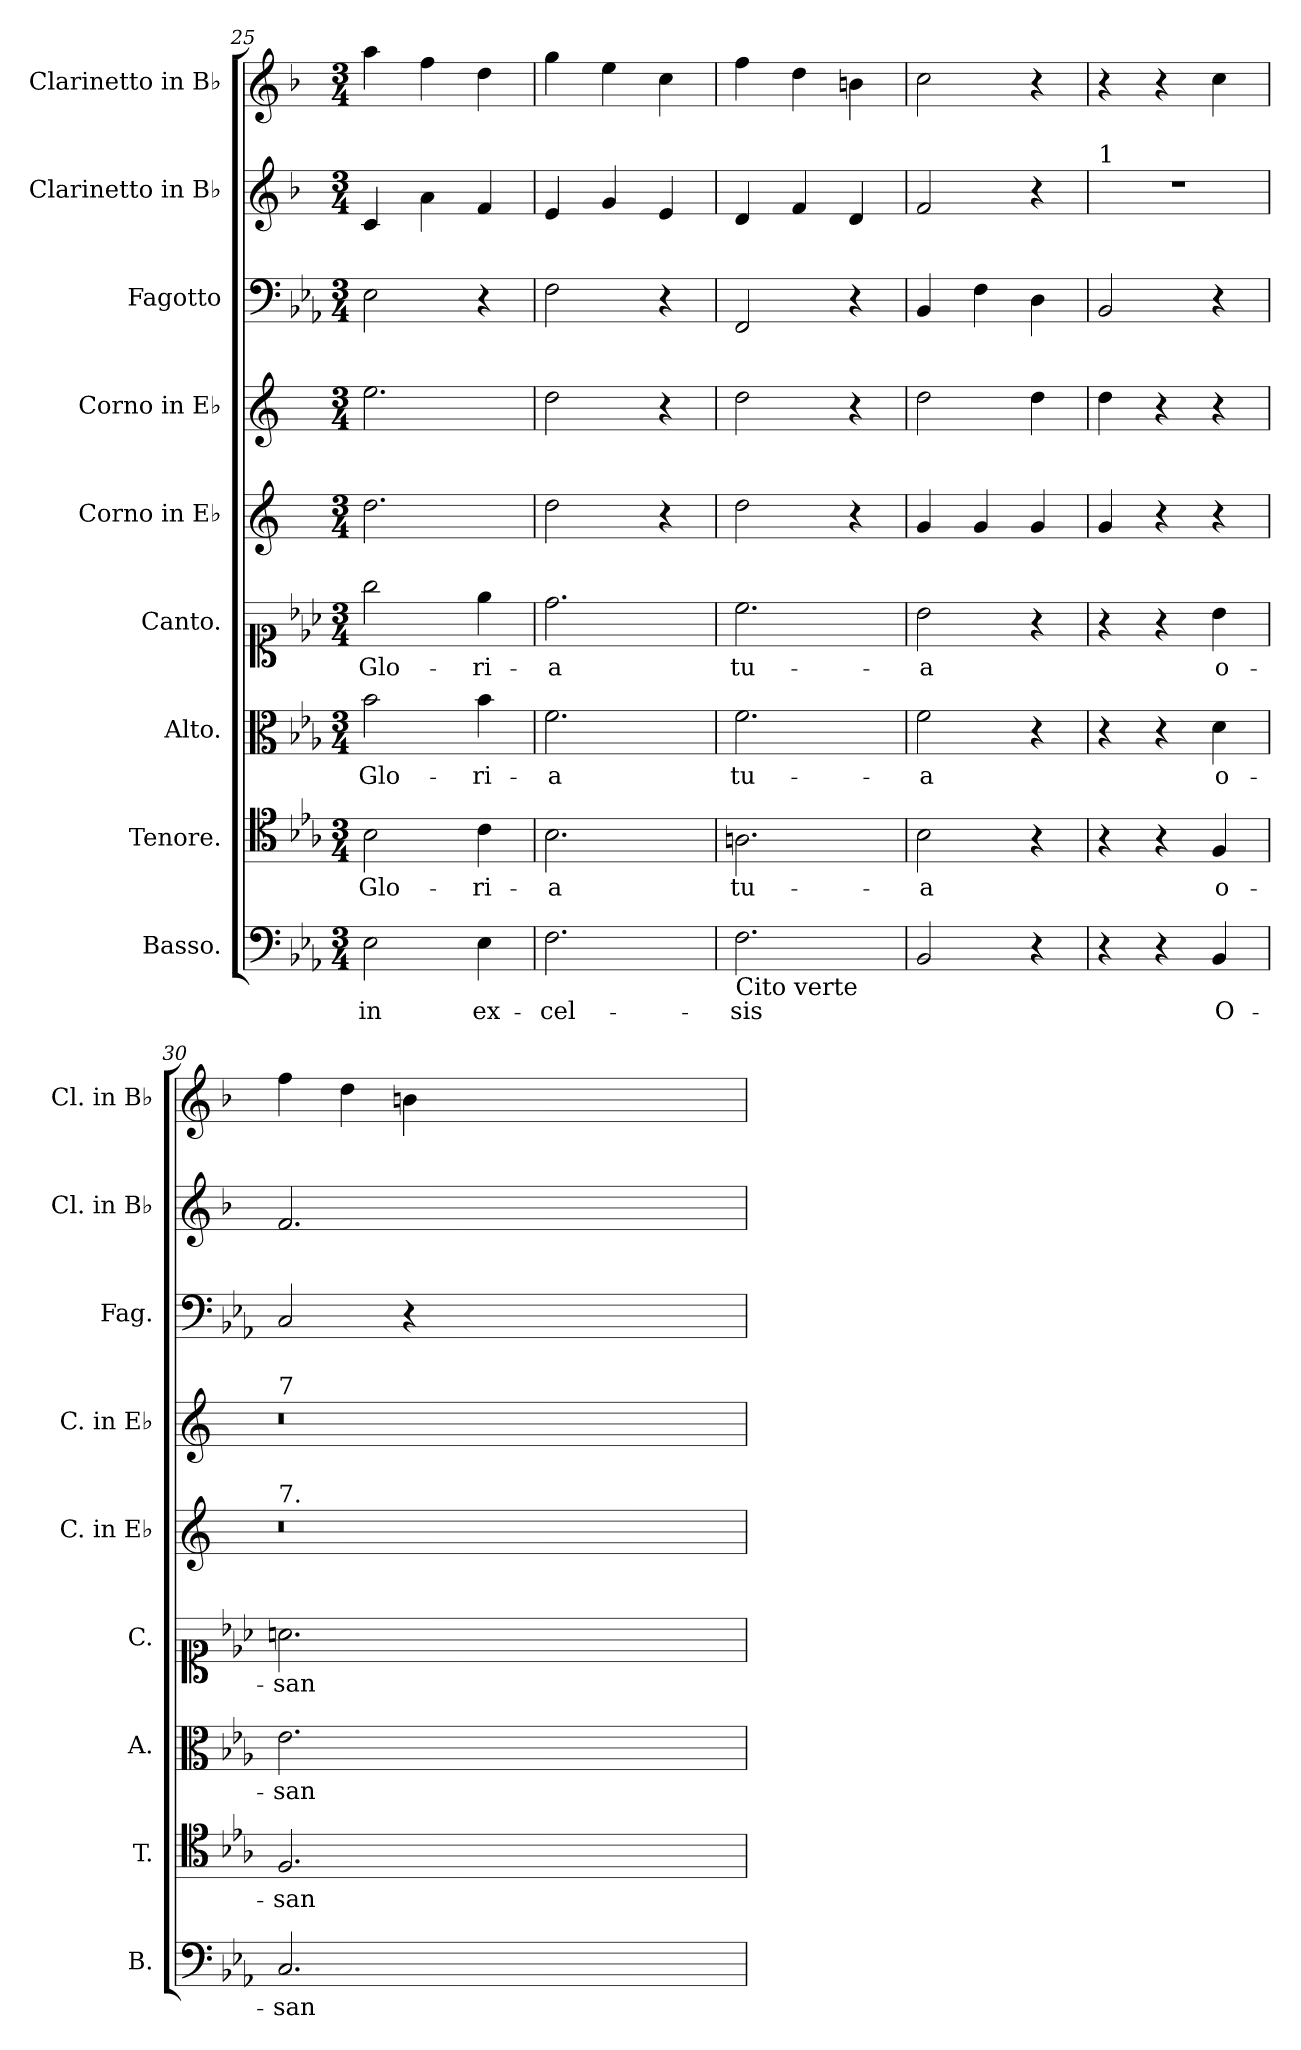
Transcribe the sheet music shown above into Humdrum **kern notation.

**kern	**text	**kern	**text	**kern	**text	**kern	**text	**kern	**kern	**kern	**kern	**kern
*part9	*part9	*part8	*part8	*part7	*part7	*part6	*part6	*part5	*part4	*part3	*part2	*part1
*staff9	*staff9	*staff8	*staff8	*staff7	*staff7	*staff6	*staff6	*staff5	*staff4	*staff3	*staff2	*staff1
*I"Basso.	*	*I"Tenore.	*	*I"Alto.	*	*I"Canto.	*	*I"Corno in E♭	*I"Corno in E♭	*I"Fagotto	*I"Clarinetto in B♭	*I"Clarinetto in B♭
*I'B.	*	*I'T.	*	*I'A.	*	*I'C.	*	*I'C. in E♭	*I'C. in E♭	*I'Fag.	*I'Cl. in B♭	*I'Cl. in B♭
*clefF4	*	*clefC4	*	*clefC3	*	*clefC1	*	*clefG2	*clefG2	*clefF4	*clefG2	*clefG2
*	*	*	*	*	*	*	*	*ITrd5c9	*ITrd5c9	*	*ITrd1c2	*ITrd1c2
*k[b-e-a-]	*	*k[b-e-a-]	*	*k[b-e-a-]	*	*k[b-e-a-]	*	*k[b-e-a-]	*k[b-e-a-]	*k[b-e-a-]	*k[b-e-a-]	*k[b-e-a-]
*E-:	*	*E-:	*	*E-:	*	*E-:	*	*E-:	*E-:	*E-:	*E-:	*E-:
*M3/4	*	*M3/4	*	*M3/4	*	*M3/4	*	*M3/4	*M3/4	*M3/4	*M3/4	*M3/4
=25	=25	=25	=25	=25	=25	=25	=25	=25	=25	=25	=25	=25
!	!	!	!	!	!LO:LY:i	!	!	!	!	!	!	!
2E-\	in	2B-\	Glo-	2b-\	Glo-	2gg\	Glo-	2.f\	2.g\	2E-\	4B-/	4gg\
.	.	.	.	.	.	.	.	.	.	.	4g\	4ee-\
!	!	!	!	!	!LO:LY:i	!	!	!	!	!	!	!
4E-\	ex-	4c\	-ri-	4b-\	-ri-	4ee-\	-ri-	.	.	4r	4e-/	4cc\
=26	=26	=26	=26	=26	=26	=26	=26	=26	=26	=26	=26	=26
!	!	!	!	!	!LO:LY:i	!	!	!	!	!	!	!
2.F\	-cel-	2.B-\	-a	2.f\	-a	2.dd\	-a	2f\	2f\	2F\	4d/	4ff\
.	.	.	.	.	.	.	.	.	.	.	4f/	4dd\
.	.	.	.	.	.	.	.	4r	4r	4r	4d/	4b-\
=27	=27	=27	=27	=27	=27	=27	=27	=27	=27	=27	=27	=27
!LO:TX:b:t=Cito verte	!	!	!	!	!	!	!	!	!	!	!	!
!	!	!	!	!	!LO:LY:i	!	!	!	!	!	!	!
2.F\	-sis	2.An\	tu-	2.f\	tu-	2.cc\	tu-	2f\	2f\	2FF/	4c/	4ee-\
.	.	.	.	.	.	.	.	.	.	.	4e-/	4cc\
.	.	.	.	.	.	.	.	4r	4r	4r	4c/	4an\
=28	=28	=28	=28	=28	=28	=28	=28	=28	=28	=28	=28	=28
!	!	!	!	!	!LO:LY:i	!	!	!	!	!	!	!
2BB-/	.	2B-\	-a	2f\	-a	2b-\	-a	4B-/	2f\	4BB-/	2e-/	2b-\
.	.	.	.	.	.	.	.	4B-/	.	4F\	.	.
4r	.	4r	.	4r	.	4r	.	4B-/	4f\	4D\	4r	4r
=29	=29	=29	=29	=29	=29	=29	=29	=29	=29	=29	=29	=29
!	!	!	!	!	!	!	!	!	!	!	!LO:TX:a:t=1	!
4r	.	4r	.	4r	.	4r	.	4B-/	4f\	2BB-/	2.r	4r
4r	.	4r	.	4r	.	4r	.	4r	4r	.	.	4r
4BB-/	O-	4F/	o-	4d\	o-	4b-\	o-	4r	4r	4r	.	4b-\
=30	=30	=30	=30	=30	=30	=30	=30	=30	=30	=30	=30	=30
!	!	!	!	!	!	!	!	!	!LO:TX:a:t=7	!	!	!
!	!	!	!	!	!	!	!	!LO:TX:a:t=7.	!	!	!	!
2.C/	-san-	2.F/	-san-	2.e-\	-san-	2.an\	-san-	0.r	0.r	2C/	2.e-/	4ee-\
.	.	.	.	.	.	.	.	.	.	.	.	4cc\
.	.	.	.	.	.	.	.	.	.	4r	.	4an\
0ryy	.	0ryy	.	0ryy	.	0ryy	.	.	.	0ryy	0ryy	0ryy
4ryy	.	4ryy	.	4ryy	.	4ryy	.	.	.	4ryy	4ryy	4ryy
=	=	=	=	=	=	=	=	=	=	=	=	=
*-	*-	*-	*-	*-	*-	*-	*-	*-	*-	*-	*-	*-
